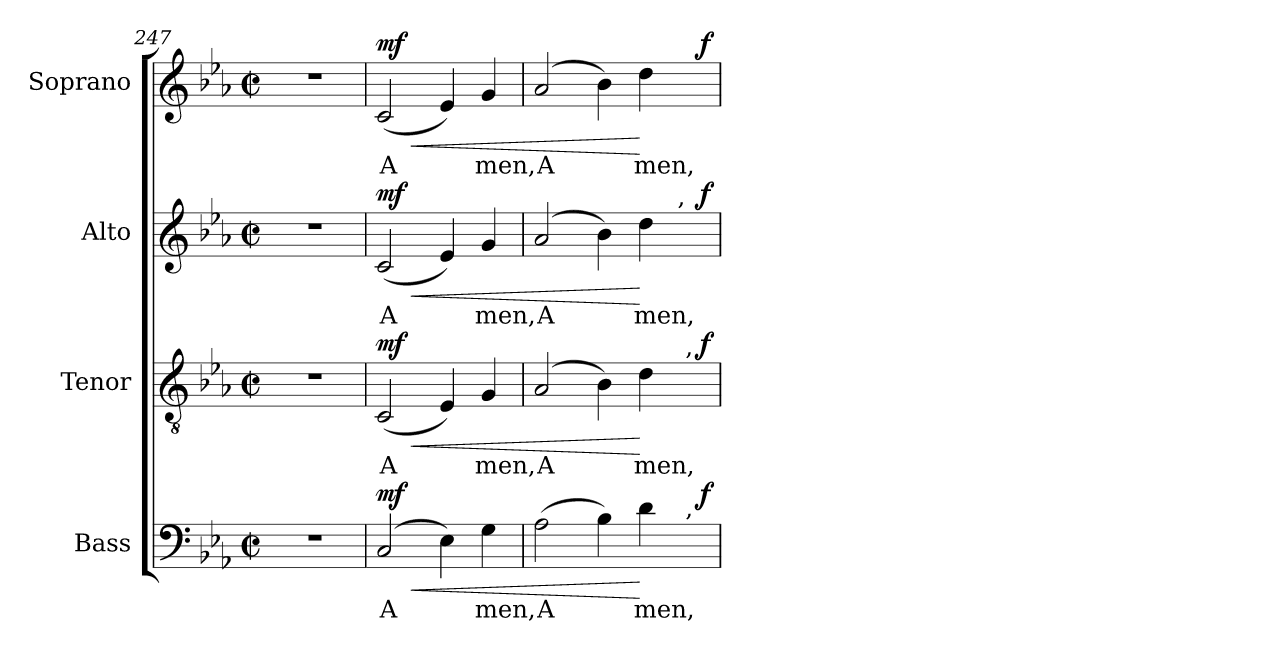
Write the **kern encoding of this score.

**kern	**text	**dynam	**kern	**text	**dynam	**kern	**text	**dynam	**kern	**text	**dynam
*part4	*part4	*part4	*part3	*part3	*part3	*part2	*part2	*part2	*part1	*part1	*part1
*staff4	*staff4	*staff4	*staff3	*staff3	*staff3	*staff2	*staff2	*staff2	*staff1	*staff1	*staff1
*I"Bass	*	*	*I"Tenor	*	*	*I"Alto	*	*	*I"Soprano	*	*
*I'B.	*	*	*I'T.	*	*	*I'A.	*	*	*I'S.	*	*
*clefF4	*	*	*clefGv2	*	*	*clefG2	*	*	*clefG2	*	*
*k[b-e-a-]	*	*	*k[b-e-a-]	*	*	*k[b-e-a-]	*	*	*k[b-e-a-]	*	*
*E-:	*	*	*E-:	*	*	*E-:	*	*	*E-:	*	*
*M2/2	*	*	*M2/2	*	*	*M2/2	*	*	*M2/2	*	*
*met(c|)	*	*	*met(c|)	*	*	*met(c|)	*	*	*met(c|)	*	*
=247	=247	=247	=247	=247	=247	=247	=247	=247	=247	=247	=247
1r	.	.	1r	.	.	1r	.	.	1r	.	.
!!LO:PB:g=z
=248	=248	=248	=248	=248	=248	=248	=248	=248	=248	=248	=248
!	!LO:LY:b:cj	!LO:HP:b	!	!LO:LY:b:cj	!LO:HP:b	!	!LO:LY:b:cj	!LO:HP:b	!	!LO:LY:b:cj	!LO:HP:b
!	!	!LO:DY:n=1:a	!	!	!LO:DY:n=1:a	!	!	!LO:DY:n=1:a	!	!	!LO:DY:n=1:a
(>2C/	A	< mf	(<2C/	A	< mf	(<2c/	A	< mf	(<2c/	A	< mf
!	!LO:LY:b:cj	!	!	!LO:LY:b:cj	!	!	!LO:LY:b:cj	!	!	!LO:LY:b:cj	!
4E-\)	.	.	4E-/)	.	.	4e-/)	.	.	4e-/)	.	.
!	!LO:LY:b:cj	!	!	!LO:LY:b:cj	!	!	!LO:LY:b:cj	!	!	!LO:LY:b:cj	!
4G\	men,	.	4G/	men,	.	4g/	men,	.	4g/	men,	.
=249	=249	=249	=249	=249	=249	=249	=249	=249	=249	=249	=249
!	!LO:LY:b:cj	!	!	!LO:LY:b:cj	!	!	!LO:LY:b:cj	!	!	!LO:LY:b:cj	!
*^	*	*	*^	*	*	*^	*	*	*^	*	*
*	*^	*	*	*	*^	*	*	*	*^	*	*	*	*	*	*
(>2A-\	2ryy	2ryy	A	.	(>2A-/	2ryy	2ryy	A	.	(>2a-/	2ryy	2ryy	A	.	(>2a-/	2ryy	A	.
!	!	!	!LO:LY:b:cj	!	!	!	!	!LO:LY:b:cj	!	!	!	!	!LO:LY:b:cj	!	!	!	!LO:LY:b:cj	!
4B-\)	4ryy	4ryy	.	.	4B-\)	4ryy	4ryy	.	.	4b-\)	4ryy	4ryy	.	.	4b-\)	4ryy	.	.
!	!	!	!LO:LY:b:cj	!	!	!	!	!LO:LY:b:cj	!	!	!	!	!LO:LY:b:cj	!	!	!	!LO:LY:b:cj	!
4d\	8ryy	8ryy	men,	[	4d\	8ryy	8ryy	men,	[	4dd\	8ryy	8ryy	men,	[	4dd\	8ryy	men,	[
.	16ryy	32.ryy	.	.	.	16ryy	32.ryy	.	.	.	16ryy	32ryy	.	.	.	16ryy	.	.
!	!	!	!	!	!	!	!	!	!	!	!	!LO:TX:a:t=,	!	!	!	!	!	!
.	.	.	.	.	.	.	.	.	.	.	.	16.ryy	.	.	.	.	.	.
!	!	!	!	!	!	!	!LO:TX:a:t=,	!	!	!	!	!	!	!	!	!	!	!
!	!	!LO:TX:a:t=,	!	!	!	!	!	!	!	!	!	!	!	!	!	!	!	!
.	.	16ryy	.	.	.	.	16ryy	.	.	.	.	.	.	.	.	.	.	.
.	64ryy	.	.	.	.	64ryy	.	.	.	.	64ryy	.	.	.	.	64ryy	.	.
!	!	!	!	!LO:DY:a	!	!	!	!	!LO:DY:a	!	!	!	!	!LO:DY:a	!	!	!	!LO:DY:a
.	32.ryy	.	.	f	.	32.ryy	.	.	f	.	32.ryy	.	.	f	.	32.ryy	.	f
.	.	64ryy	.	.	.	.	64ryy	.	.	.	.	.	.	.	.	.	.	.
*v	*v	*v	*	*	*	*	*	*	*	*v	*v	*v	*	*	*v	*v	*	*
*	*	*	*v	*v	*v	*	*	*	*	*	*	*	*
=	=	=	=	=	=	=	=	=	=	=	=
*-	*-	*-	*-	*-	*-	*-	*-	*-	*-	*-	*-
